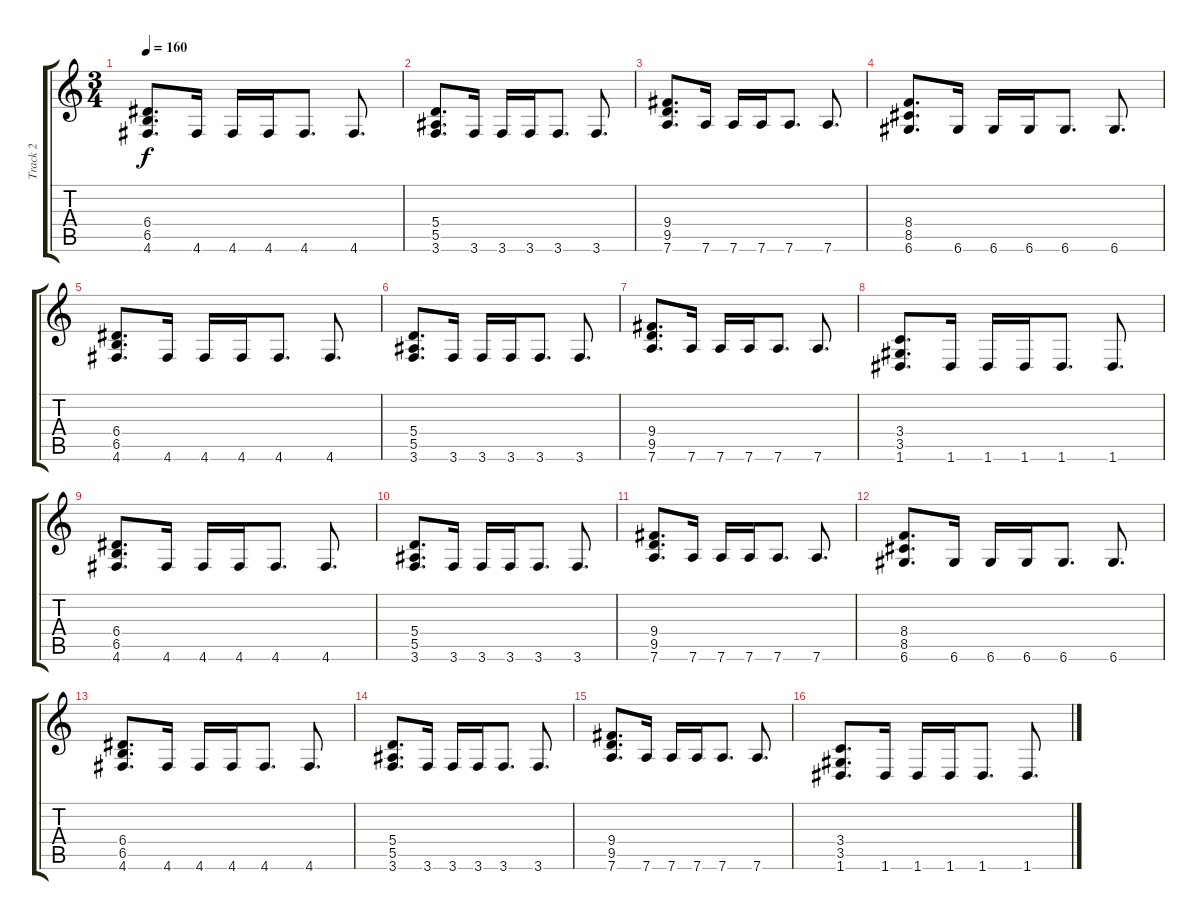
\track ("Track 2" "Track 2") {instrument distortionguitar}
\staff {score tabs}
\tuning (D4 G3 C3 F2 A2 D2) {hide}
\ts (3 4)
\tempo 160
\clef g2
\ks c
(6.4 6.5 4.6).8{d dy f} 4.6.16 4.6.16 4.6.16 4.6.8{d} 4.6.8{d} |
(5.4 5.5 3.6).8{d} 3.6.16 3.6.16 3.6.16 3.6.8{d} 3.6.8{d} |
(9.4 9.5 7.6).8{d} 7.6.16 7.6.16 7.6.16 7.6.8{d} 7.6.8{d} |
(8.4 8.5 6.6).8{d} 6.6.16 6.6.16 6.6.16 6.6.8{d} 6.6.8{d} |
(6.4 6.5 4.6).8{d} 4.6.16 4.6.16 4.6.16 4.6.8{d} 4.6.8{d} |
(5.4 5.5 3.6).8{d} 3.6.16 3.6.16 3.6.16 3.6.8{d} 3.6.8{d} |
(9.4 9.5 7.6).8{d} 7.6.16 7.6.16 7.6.16 7.6.8{d} 7.6.8{d} |
(3.4 3.5 1.6).8{d} 1.6.16 1.6.16 1.6.16 1.6.8{d} 1.6.8{d} |
(6.4 6.5 4.6).8{d} 4.6.16 4.6.16 4.6.16 4.6.8{d} 4.6.8{d} |
(5.4 5.5 3.6).8{d} 3.6.16 3.6.16 3.6.16 3.6.8{d} 3.6.8{d} |
(9.4 9.5 7.6).8{d} 7.6.16 7.6.16 7.6.16 7.6.8{d} 7.6.8{d} |
(8.4 8.5 6.6).8{d} 6.6.16 6.6.16 6.6.16 6.6.8{d} 6.6.8{d} |
(6.4 6.5 4.6).8{d} 4.6.16 4.6.16 4.6.16 4.6.8{d} 4.6.8{d} |
(5.4 5.5 3.6).8{d} 3.6.16 3.6.16 3.6.16 3.6.8{d} 3.6.8{d} |
(9.4 9.5 7.6).8{d} 7.6.16 7.6.16 7.6.16 7.6.8{d} 7.6.8{d} |
(3.4 3.5 1.6).8{d} 1.6.16 1.6.16 1.6.16 1.6.8{d} 1.6.8{d}
